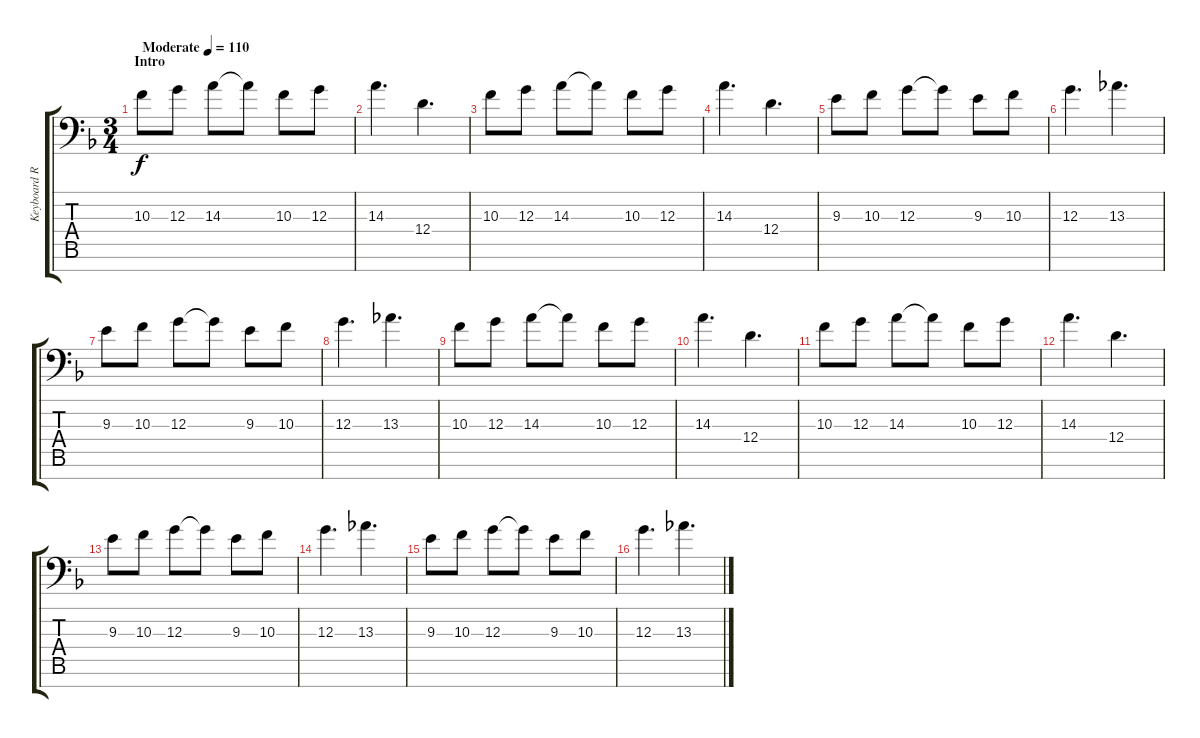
\track ("Keyboard Right Hand" "Keyboard R") {instrument stringensemble2}
\staff {score tabs}
\tuning (E4 B3 G3 D3 A2 E2 A1) {hide}
\ts (3 4)
\section ("" "Intro")
\tempo (110 "Moderate")
\clef f4
\ks dminor
10.3.8{dy f instrument stringensemble2} 12.3.8 14.3.8 14.3{t}.8 10.3.8 12.3.8 |
14.3.4{d} 12.4.4{d} |
10.3.8 12.3.8 14.3.8 14.3{t}.8 10.3.8 12.3.8 |
14.3.4{d} 12.4.4{d} |
9.3.8 10.3.8 12.3.8 12.3{t}.8 9.3.8 10.3.8 |
12.3.4{d} 13.3.4{d} |
9.3.8 10.3.8 12.3.8 12.3{t}.8 9.3.8 10.3.8 |
12.3.4{d} 13.3.4{d} |
10.3.8 12.3.8 14.3.8 14.3{t}.8 10.3.8 12.3.8 |
14.3.4{d} 12.4.4{d} |
10.3.8 12.3.8 14.3.8 14.3{t}.8 10.3.8 12.3.8 |
14.3.4{d} 12.4.4{d} |
9.3.8 10.3.8 12.3.8 12.3{t}.8 9.3.8 10.3.8 |
12.3.4{d} 13.3.4{d} |
9.3.8 10.3.8 12.3.8 12.3{t}.8 9.3.8 10.3.8 |
12.3.4{d} 13.3.4{d}
